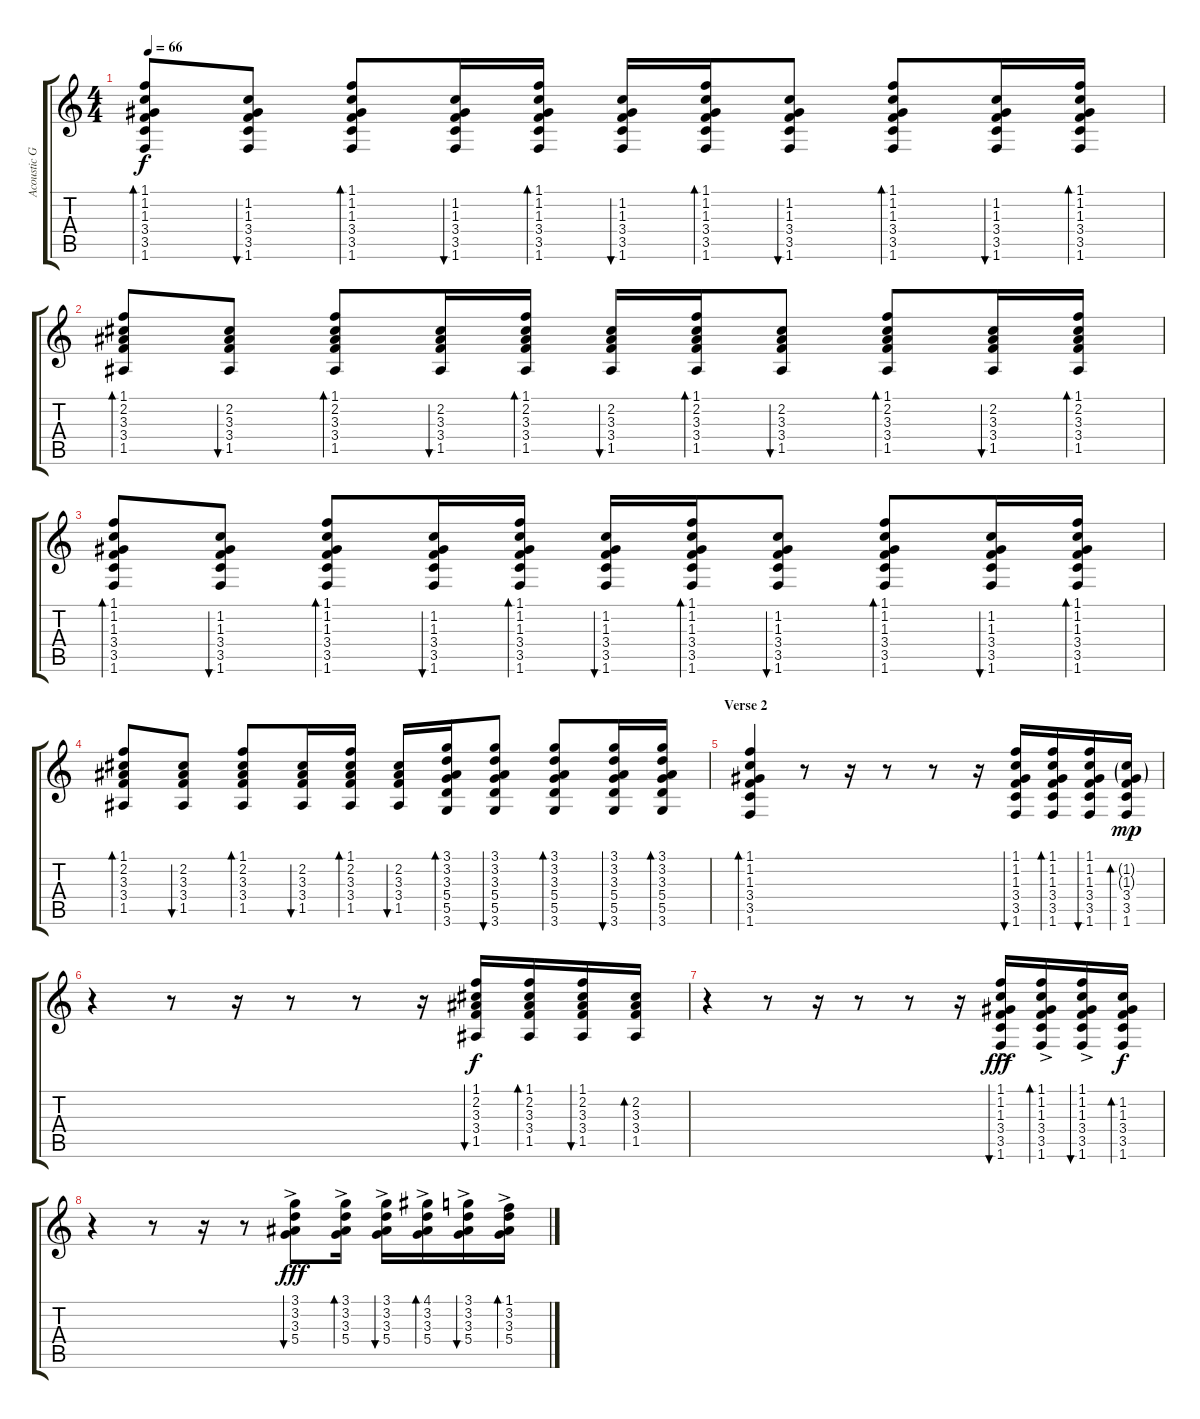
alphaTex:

\track ("Acoustic Guitar 2" "Acoustic G") {instrument acousticguitarsteel}
\staff {score tabs}
\tuning (E4 B3 G3 D3 A2 E2) {hide}
\ts (4 4)
\tempo 66
\clef g2
\ks c
(1.1 1.2 1.3 3.4 3.5 1.6).8{bd 30 dy f} (1.2 1.3 3.4 3.5 1.6).8{bu 30} (1.1 1.2 1.3 3.4 3.5 1.6).8{bd 30} (1.2 1.3 3.4 3.5 1.6).16{bu 30} (1.1 1.2 1.3 3.4 3.5 1.6).16{bd 30} (1.2 1.3 3.4 3.5 1.6).16{bu 30} (1.1 1.2 1.3 3.4 3.5 1.6).16{bd 30} (1.2 1.3 3.4 3.5 1.6).8{bu 30} (1.1 1.2 1.3 3.4 3.5 1.6).8{bd 30} (1.2 1.3 3.4 3.5 1.6).16{bu 30} (1.1 1.2 1.3 3.4 3.5 1.6).16{bd 30} |
(1.1 2.2 3.3 3.4 1.5).8{bd 30} (2.2 3.3 3.4 1.5).8{bu 30} (1.1 2.2 3.3 3.4 1.5).8{bd 30} (2.2 3.3 3.4 1.5).16{bu 30} (1.1 2.2 3.3 3.4 1.5).16{bd 30} (2.2 3.3 3.4 1.5).16{bu 30} (1.1 2.2 3.3 3.4 1.5).16{bd 30} (2.2 3.3 3.4 1.5).8{bu 30} (1.1 2.2 3.3 3.4 1.5).8{bd 30} (2.2 3.3 3.4 1.5).16{bu 30} (1.1 2.2 3.3 3.4 1.5).16{bd 30} |
(1.1 1.2 1.3 3.4 3.5 1.6).8{bd 30} (1.2 1.3 3.4 3.5 1.6).8{bu 30} (1.1 1.2 1.3 3.4 3.5 1.6).8{bd 30} (1.2 1.3 3.4 3.5 1.6).16{bu 30} (1.1 1.2 1.3 3.4 3.5 1.6).16{bd 30} (1.2 1.3 3.4 3.5 1.6).16{bu 30} (1.1 1.2 1.3 3.4 3.5 1.6).16{bd 30} (1.2 1.3 3.4 3.5 1.6).8{bu 30} (1.1 1.2 1.3 3.4 3.5 1.6).8{bd 30} (1.2 1.3 3.4 3.5 1.6).16{bu 30} (1.1 1.2 1.3 3.4 3.5 1.6).16{bd 30} |
(1.1 2.2 3.3 3.4 1.5).8{bd 30} (2.2 3.3 3.4 1.5).8{bu 30} (1.1 2.2 3.3 3.4 1.5).8{bd 30} (2.2 3.3 3.4 1.5).16{bu 30} (1.1 2.2 3.3 3.4 1.5).16{bd 30} (2.2 3.3 3.4 1.5).16{bu 30} (3.1 3.2 3.3 5.4 5.5 3.6).16{bd 30} (3.1 3.2 3.3 5.4 5.5 3.6).8{bu 30} (3.1 3.2 3.3 5.4 5.5 3.6).8{bd 30} (3.1 3.2 3.3 5.4 5.5 3.6).16{bu 30} (3.1 3.2 3.3 5.4 5.5 3.6).16{bd 30} |
\section ("" "Verse 2")
(1.1 1.2 1.3 3.4 3.5 1.6).4{bd 30} r.8 r.16 r.8 r.8 r.16 (1.1 1.2 1.3 3.4 3.5 1.6).16{bu 30} (1.1 1.2 1.3 3.4 3.5 1.6).16{bd 30} (1.1 1.2 1.3 3.4 3.5 1.6).16{bu 30} (1.2{g} 1.3{g} 3.4 3.5 1.6).16{bd 30 dy mp} |
r.4 r.8 r.16 r.8 r.8 r.16 (1.1 2.2 3.3 3.4 1.5).16{bu 30 dy f} (1.1 2.2 3.3 3.4 1.5).16{bd 30} (1.1 2.2 3.3 3.4 1.5).16{bu 30} (2.2 3.3 3.4 1.5).16{bd 30} |
r.4 r.8 r.16 r.8 r.8 r.16 (1.1{ac} 1.2{ac} 1.3{ac} 3.4{ac} 3.5{ac} 1.6{ac}).16{bu 30 dy fff} (1.1 1.2{ac} 1.3{ac} 3.4{ac} 3.5{ac} 1.6{ac}).16{bd 30} (1.1{ac} 1.2{ac} 1.3{ac} 3.4{ac} 3.5{ac} 1.6{ac}).16{bu 30} (1.2 1.3 3.4 3.5 1.6).16{bd 30 dy f} |
r.4 r.8 r.16 r.8 (3.1{ac} 3.2{ac} 3.3 5.4).8{bu 30 dy fff} (3.1{ac} 3.2{ac} 3.3 5.4).16{bd 30} (3.1{ac} 3.2{ac} 3.3 5.4).16{bu 30} (4.1 3.2{ac} 3.3 5.4).16{bd 30} (3.1{ac} 3.2{ac} 3.3 5.4).16{bu 30} (1.1{ac} 3.2{ac} 3.3 5.4).16{bd 30}
